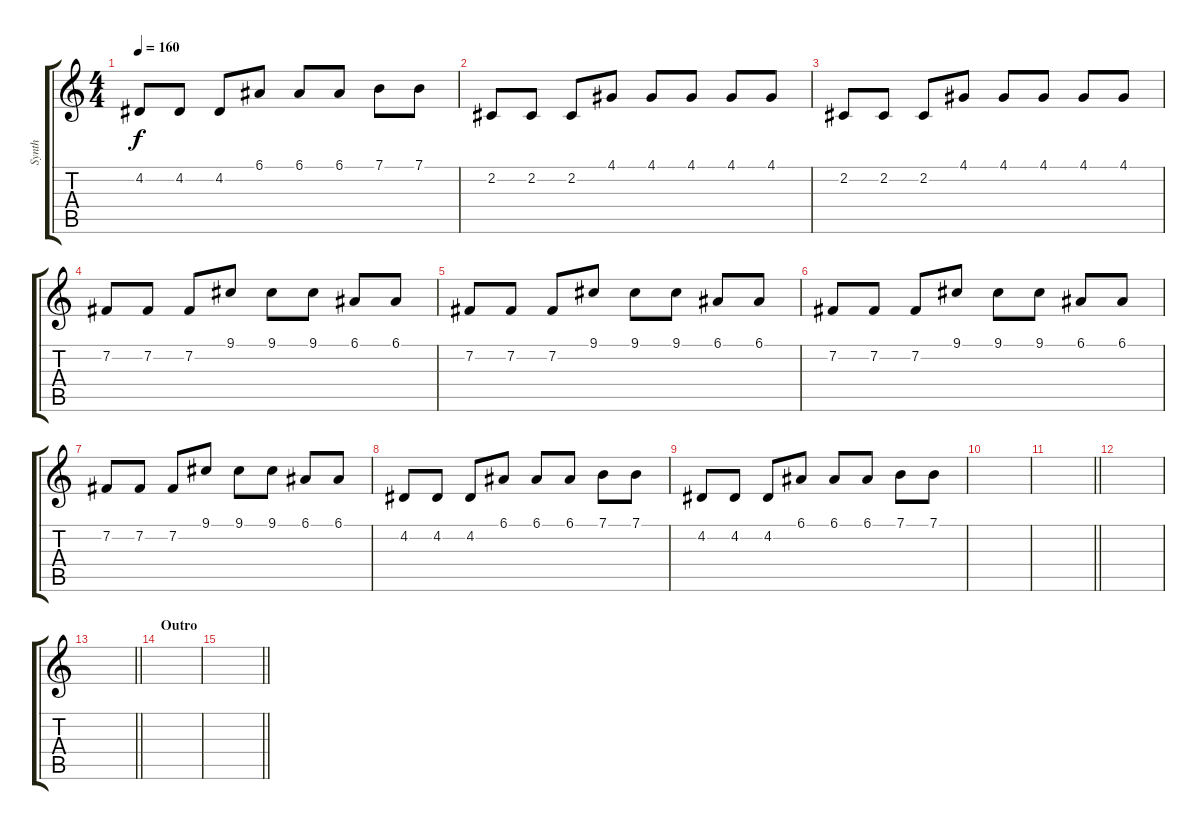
\track ("Synth" "Synth") {instrument pad2warm}
\staff {score tabs}
\tuning (E4 B3 G3 D3 A2 E2) {hide}
\ts (4 4)
\tempo 160
\clef g2
\ks c
4.2.8{dy f} 4.2.8 4.2.8 6.1.8 6.1.8 6.1.8 7.1.8 7.1.8 |
2.2.8 2.2.8 2.2.8 4.1.8 4.1.8 4.1.8 4.1.8 4.1.8 |
2.2.8 2.2.8 2.2.8 4.1.8 4.1.8 4.1.8 4.1.8 4.1.8 |
7.2.8 7.2.8 7.2.8 9.1.8 9.1.8 9.1.8 6.1.8 6.1.8 |
7.2.8 7.2.8 7.2.8 9.1.8 9.1.8 9.1.8 6.1.8 6.1.8 |
7.2.8 7.2.8 7.2.8 9.1.8 9.1.8 9.1.8 6.1.8 6.1.8 |
7.2.8 7.2.8 7.2.8 9.1.8 9.1.8 9.1.8 6.1.8 6.1.8 |
4.2.8 4.2.8 4.2.8 6.1.8 6.1.8 6.1.8 7.1.8 7.1.8 |
4.2.8 4.2.8 4.2.8 6.1.8 6.1.8 6.1.8 7.1.8 7.1.8 |
|
\barLineRight lightlight
|
|
\barLineRight lightlight
|
\section ("" "Outro")
|
\barLineRight lightlight
